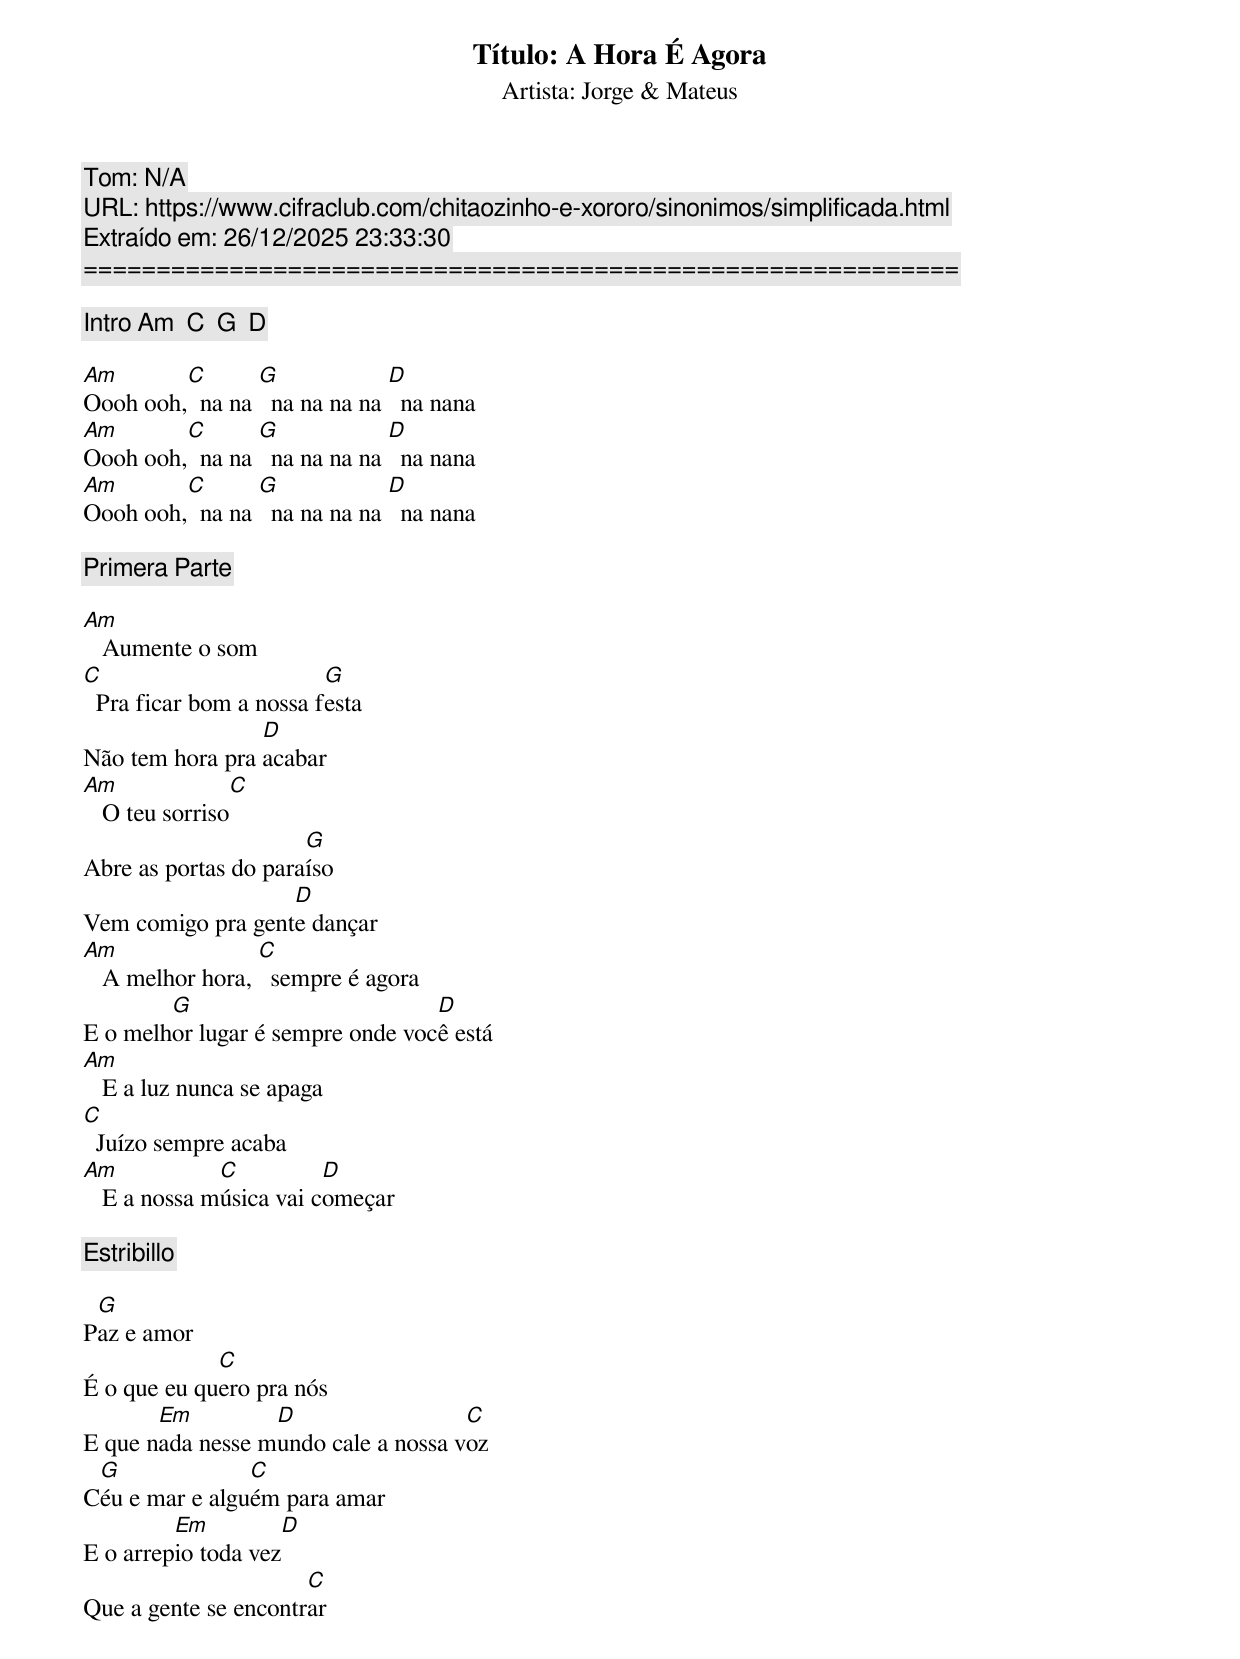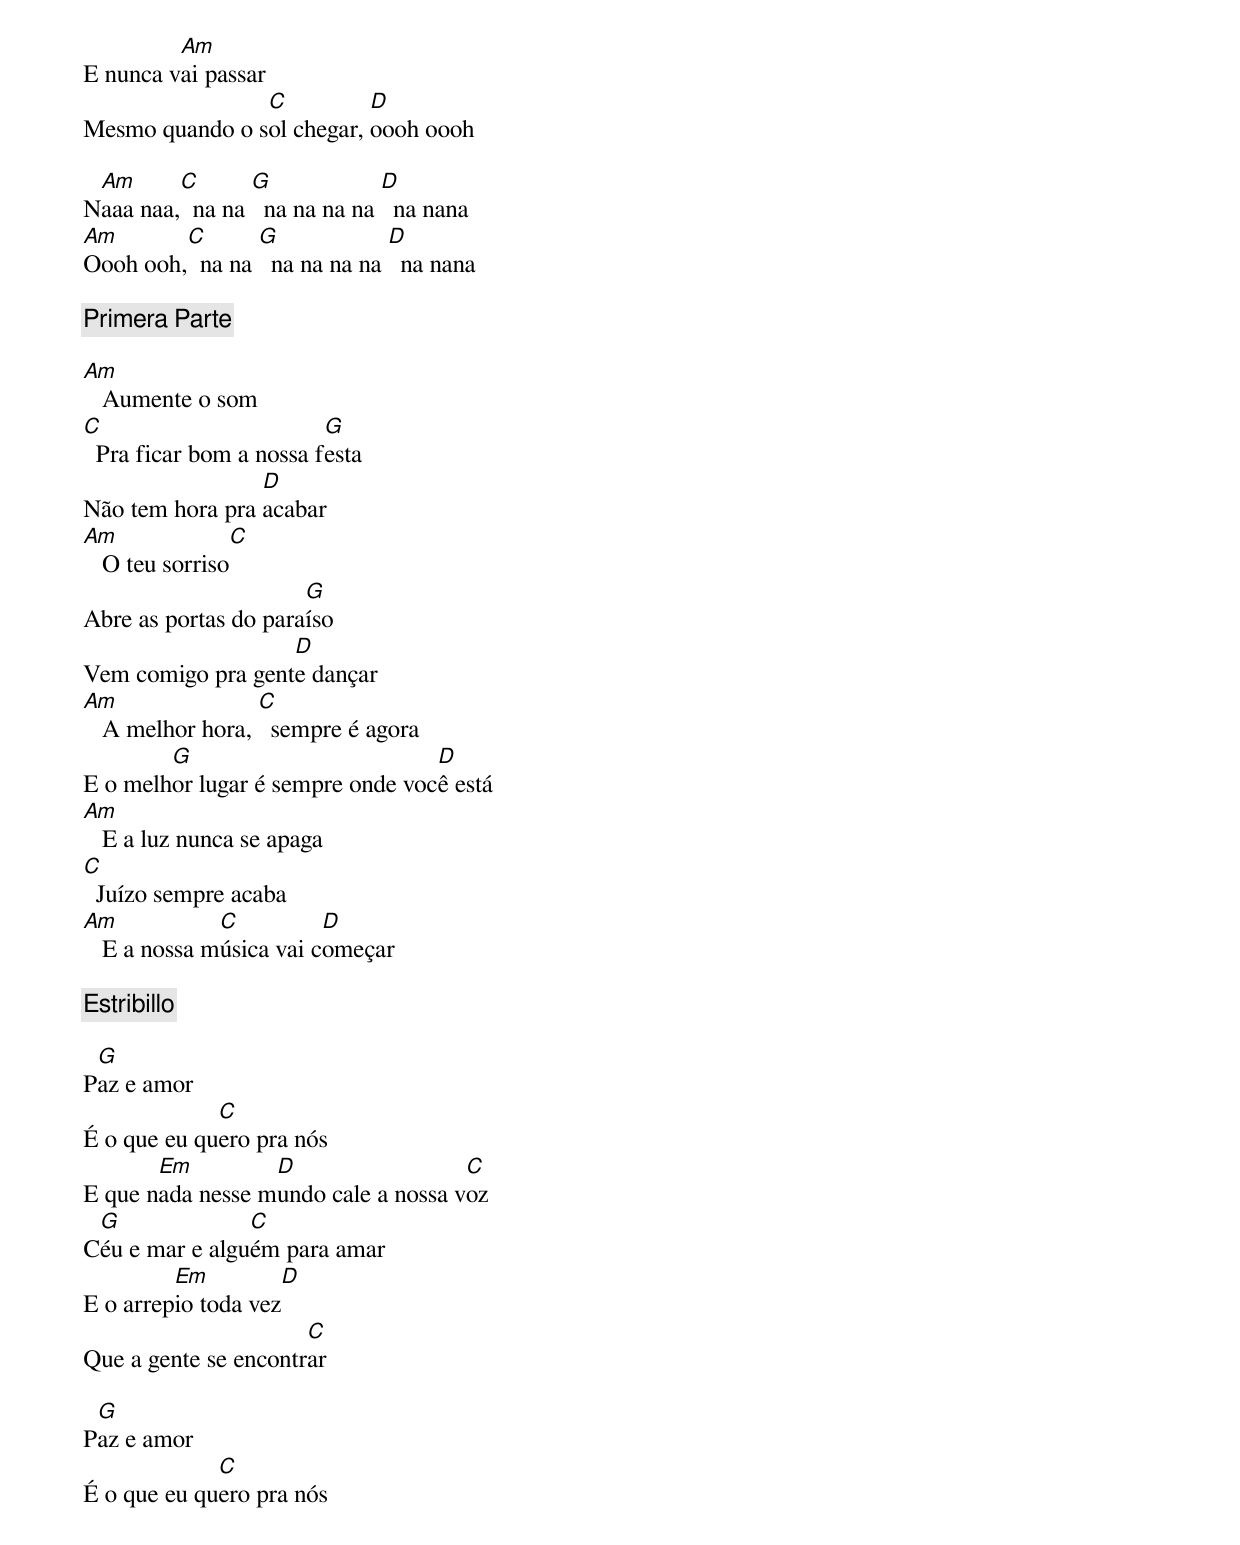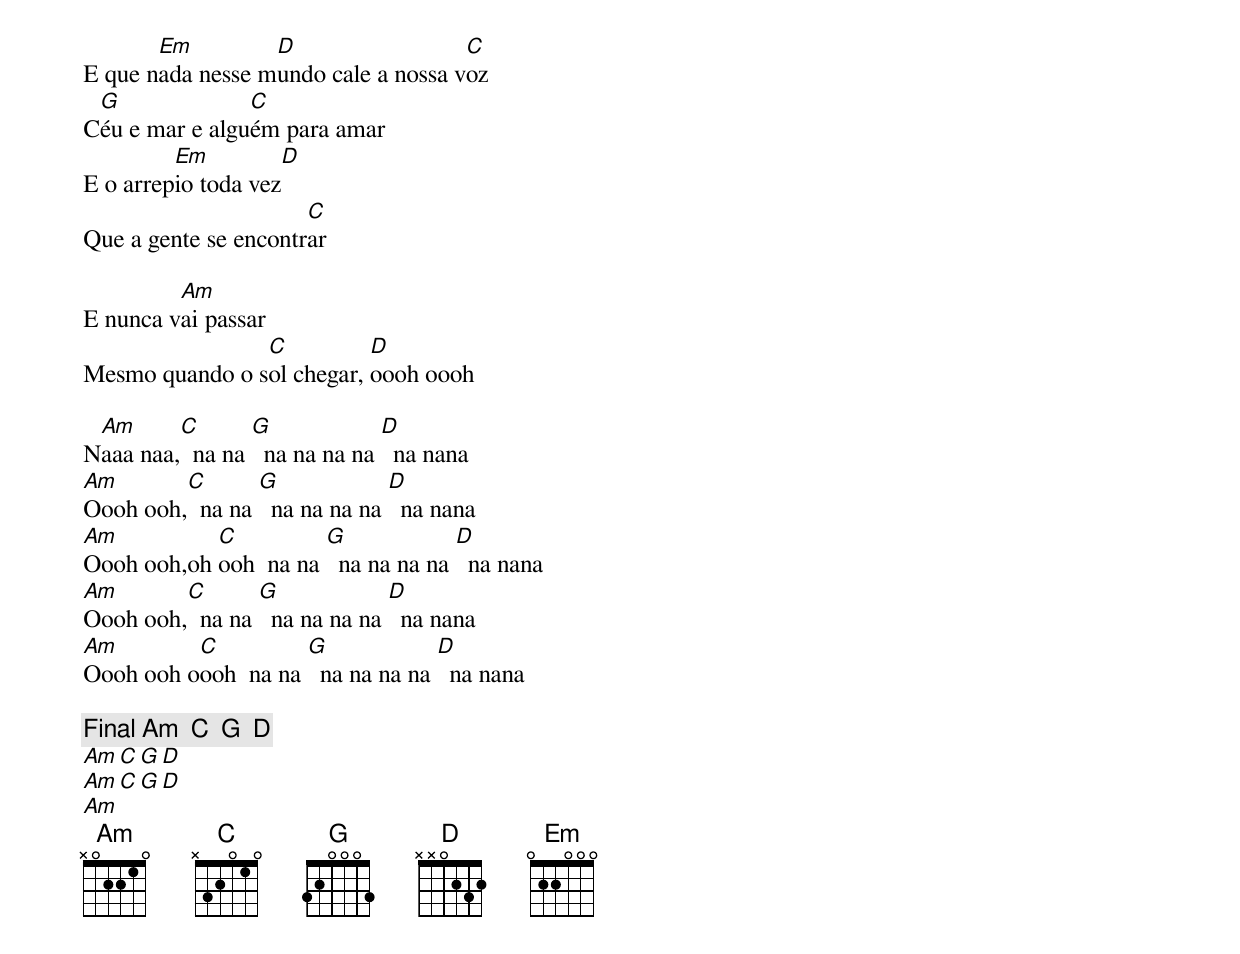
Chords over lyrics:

Título: A Hora É Agora
Artista: Jorge & Mateus
Tom: N/A
URL: https://www.cifraclub.com/chitaozinho-e-xororo/sinonimos/simplificada.html
Extraído em: 26/12/2025 23:33:30
============================================================

[Intro] Am  C  G  D

Am       C       G             D
Oooh ooh,  na na   na na na na   na nana
Am       C       G             D
Oooh ooh,  na na   na na na na   na nana
Am       C       G             D
Oooh ooh,  na na   na na na na   na nana

[Primera Parte]

Am
   Aumente o som
C                        G
  Pra ficar bom a nossa festa
                 D
Não tem hora pra acabar
Am                C
   O teu sorriso
                      G
Abre as portas do paraíso
                   D
Vem comigo pra gente dançar
Am                C
   A melhor hora,   sempre é agora
        G                         D
E o melhor lugar é sempre onde você está
Am
   E a luz nunca se apaga
C
  Juízo sempre acaba
Am            C          D
   E a nossa música vai começar

[Estribillo]

 G
Paz e amor
             C
É o que eu quero pra nós
       Em         D                  C
E que nada nesse mundo cale a nossa voz
 G              C
Céu e mar e alguém para amar
         Em          D
E o arrepio toda vez
                      C
Que a gente se encontrar

         Am
E nunca vai passar
                C          D
Mesmo quando o sol chegar, oooh oooh

 Am      C       G             D
Naaa naa,  na na   na na na na   na nana
Am       C       G             D
Oooh ooh,  na na   na na na na   na nana

[Primera Parte]

Am
   Aumente o som
C                        G
  Pra ficar bom a nossa festa
                 D
Não tem hora pra acabar
Am                C
   O teu sorriso
                      G
Abre as portas do paraíso
                   D
Vem comigo pra gente dançar
Am                C
   A melhor hora,   sempre é agora
        G                         D
E o melhor lugar é sempre onde você está
Am
   E a luz nunca se apaga
C
  Juízo sempre acaba
Am            C          D
   E a nossa música vai começar

[Estribillo]

 G
Paz e amor
             C
É o que eu quero pra nós
       Em         D                  C
E que nada nesse mundo cale a nossa voz
 G              C
Céu e mar e alguém para amar
         Em          D
E o arrepio toda vez
                      C
Que a gente se encontrar

 G
Paz e amor
             C
É o que eu quero pra nós
       Em         D                  C
E que nada nesse mundo cale a nossa voz
 G              C
Céu e mar e alguém para amar
         Em          D
E o arrepio toda vez
                      C
Que a gente se encontrar

         Am
E nunca vai passar
                C          D
Mesmo quando o sol chegar, oooh oooh

 Am      C       G             D
Naaa naa,  na na   na na na na   na nana
Am       C       G             D
Oooh ooh,  na na   na na na na   na nana
Am          C          G             D
Oooh ooh,oh ooh  na na   na na na na   na nana
Am       C       G             D
Oooh ooh,  na na   na na na na   na nana
Am        C          G             D
Oooh ooh oooh  na na   na na na na   na nana

[Final] Am  C  G  D
        Am  C  G  D
        Am  C  G  D
        Am
